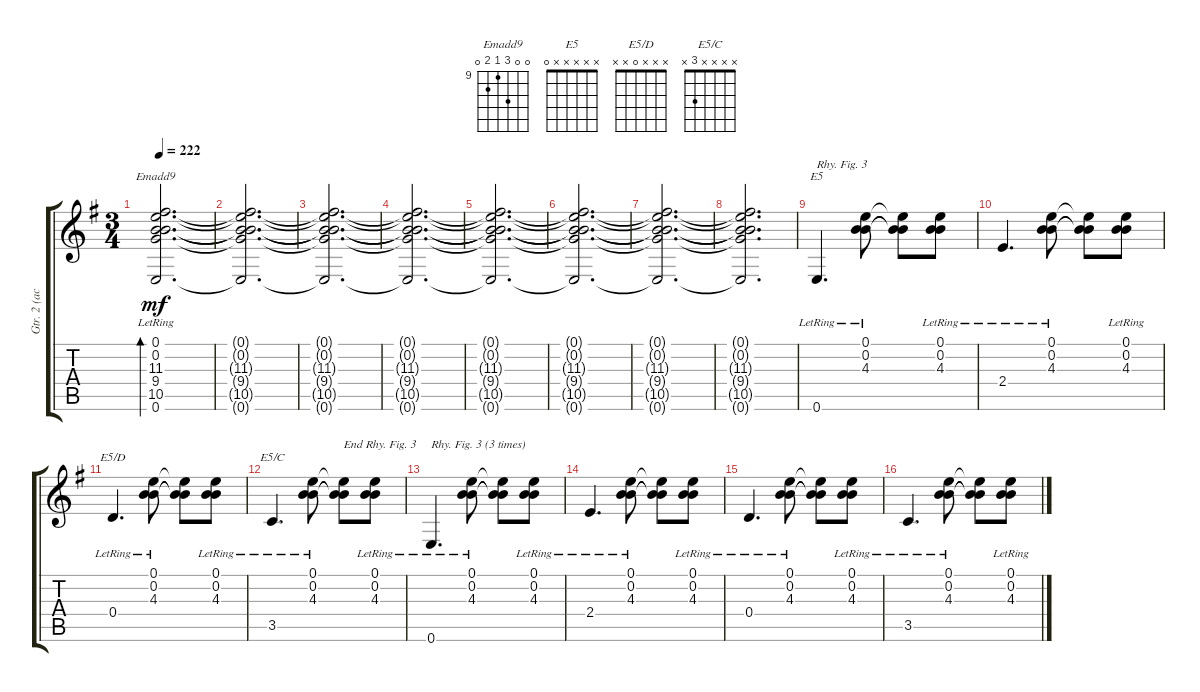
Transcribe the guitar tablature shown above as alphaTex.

\track ("Gtr. 2 (acous.)" "Gtr. 2 (ac") {instrument acousticguitarsteel}
\staff {score tabs}
\tuning (E4 B3 G3 D3 A2 E2) {hide}
\chord ("Emadd9" 0 0 11 9 10 0) {firstfret 9}
\chord ("E5" x x x x x 0)
\chord ("E5/D" x x x 0 x x)
\chord ("E5/C" x x x x 3 x)
\ts (3 4)
\tempo 222
\clef g2
\ks g
(0.1{lr} 0.2{lr} 11.3{lr} 9.4{lr} 10.5{lr} 0.6{lr}).2{d bd 240 ch "Emadd9" dy mf} |
(0.1{t} 0.2{t} 11.3{t} 9.4{t} 10.5{t} 0.6{t}).2{d} |
(0.1{t} 0.2{t} 11.3{t} 9.4{t} 10.5{t} 0.6{t}).2{d} |
(0.1{t} 0.2{t} 11.3{t} 9.4{t} 10.5{t} 0.6{t}).2{d} |
(0.1{t} 0.2{t} 11.3{t} 9.4{t} 10.5{t} 0.6{t}).2{d} |
(0.1{t} 0.2{t} 11.3{t} 9.4{t} 10.5{t} 0.6{t}).2{d} |
(0.1{t} 0.2{t} 11.3{t} 9.4{t} 10.5{t} 0.6{t}).2{d} |
(0.1{t} 0.2{t} 11.3{t} 9.4{t} 10.5{t} 0.6{t}).2{d} |
0.6{lr}.4{d ch "E5" txt "Rhy. Fig. 3"} (0.1{lr} 0.2{lr} 4.3{lr}).8 (0.1{t} 0.2{t} 4.3{t}).8 (0.1{lr} 0.2{lr} 4.3{lr}).8 |
2.4{lr}.4{d} (0.1{lr} 0.2{lr} 4.3{lr}).8 (0.1{t} 0.2{t} 4.3{t}).8 (0.1{lr} 0.2{lr} 4.3{lr}).8 |
0.4{lr}.4{d ch "E5/D"} (0.1{lr} 0.2{lr} 4.3{lr}).8 (0.1{t} 0.2{t} 4.3{t}).8 (0.1{lr} 0.2{lr} 4.3{lr}).8 |
3.5{lr}.4{d ch "E5/C"} (0.1{lr} 0.2{lr} 4.3{lr}).8 (0.1{t} 0.2{t} 4.3{t}).8{txt "End Rhy. Fig. 3"} (0.1{lr} 0.2{lr} 4.3{lr}).8 |
0.6{lr}.4{d txt "Rhy. Fig. 3 (3 times)"} (0.1{lr} 0.2{lr} 4.3{lr}).8 (0.1{t} 0.2{t} 4.3{t}).8 (0.1{lr} 0.2{lr} 4.3{lr}).8 |
2.4{lr}.4{d} (0.1{lr} 0.2{lr} 4.3{lr}).8 (0.1{t} 0.2{t} 4.3{t}).8 (0.1{lr} 0.2{lr} 4.3{lr}).8 |
0.4{lr}.4{d} (0.1{lr} 0.2{lr} 4.3{lr}).8 (0.1{t} 0.2{t} 4.3{t}).8 (0.1{lr} 0.2{lr} 4.3{lr}).8 |
3.5{lr}.4{d} (0.1{lr} 0.2{lr} 4.3{lr}).8 (0.1{t} 0.2{t} 4.3{t}).8 (0.1{lr} 0.2{lr} 4.3{lr}).8
